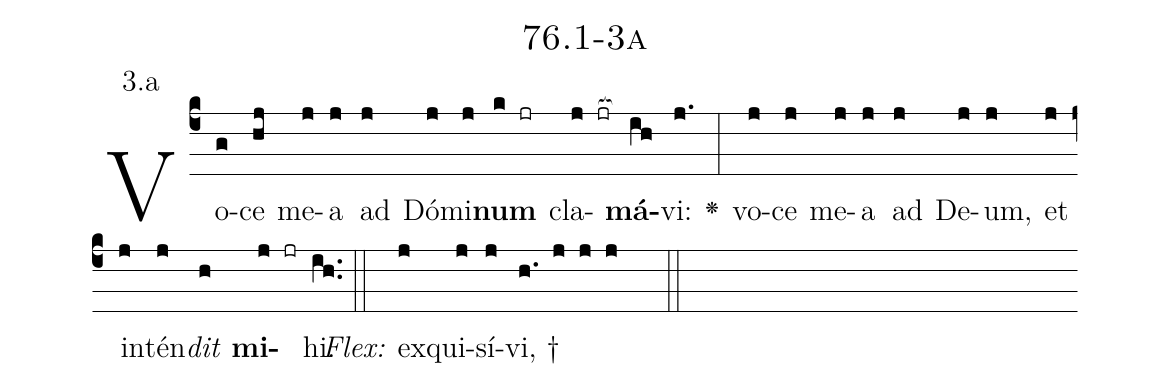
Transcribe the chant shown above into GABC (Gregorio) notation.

name: 76.1-3a;
annotation: 3.a;
%%
(c4)Vo(g)ce(hj) me(j)a(j) ad(j) Dó(j)mi(j)<b>num</b>(k jr) cla(j jr[ocb:1{])<b>má</b>(ih[ocb:0}])vi:(j.) <v>\greheightstar</v>(:) vo(j)ce(j) me(j)a(j) ad(j) De(j)um,(j) et(j) in(j)tén(j)<i>dit</i>(h) <b>mi</b>(j jr)hi.(ih..) (::)
<i>Flex:</i>()  ex(j)qui(j)sí(j)vi, †(h. j j j  ::)

%E(j) u(j) o(j) u(h) a(j) e.(ih..) (::)
